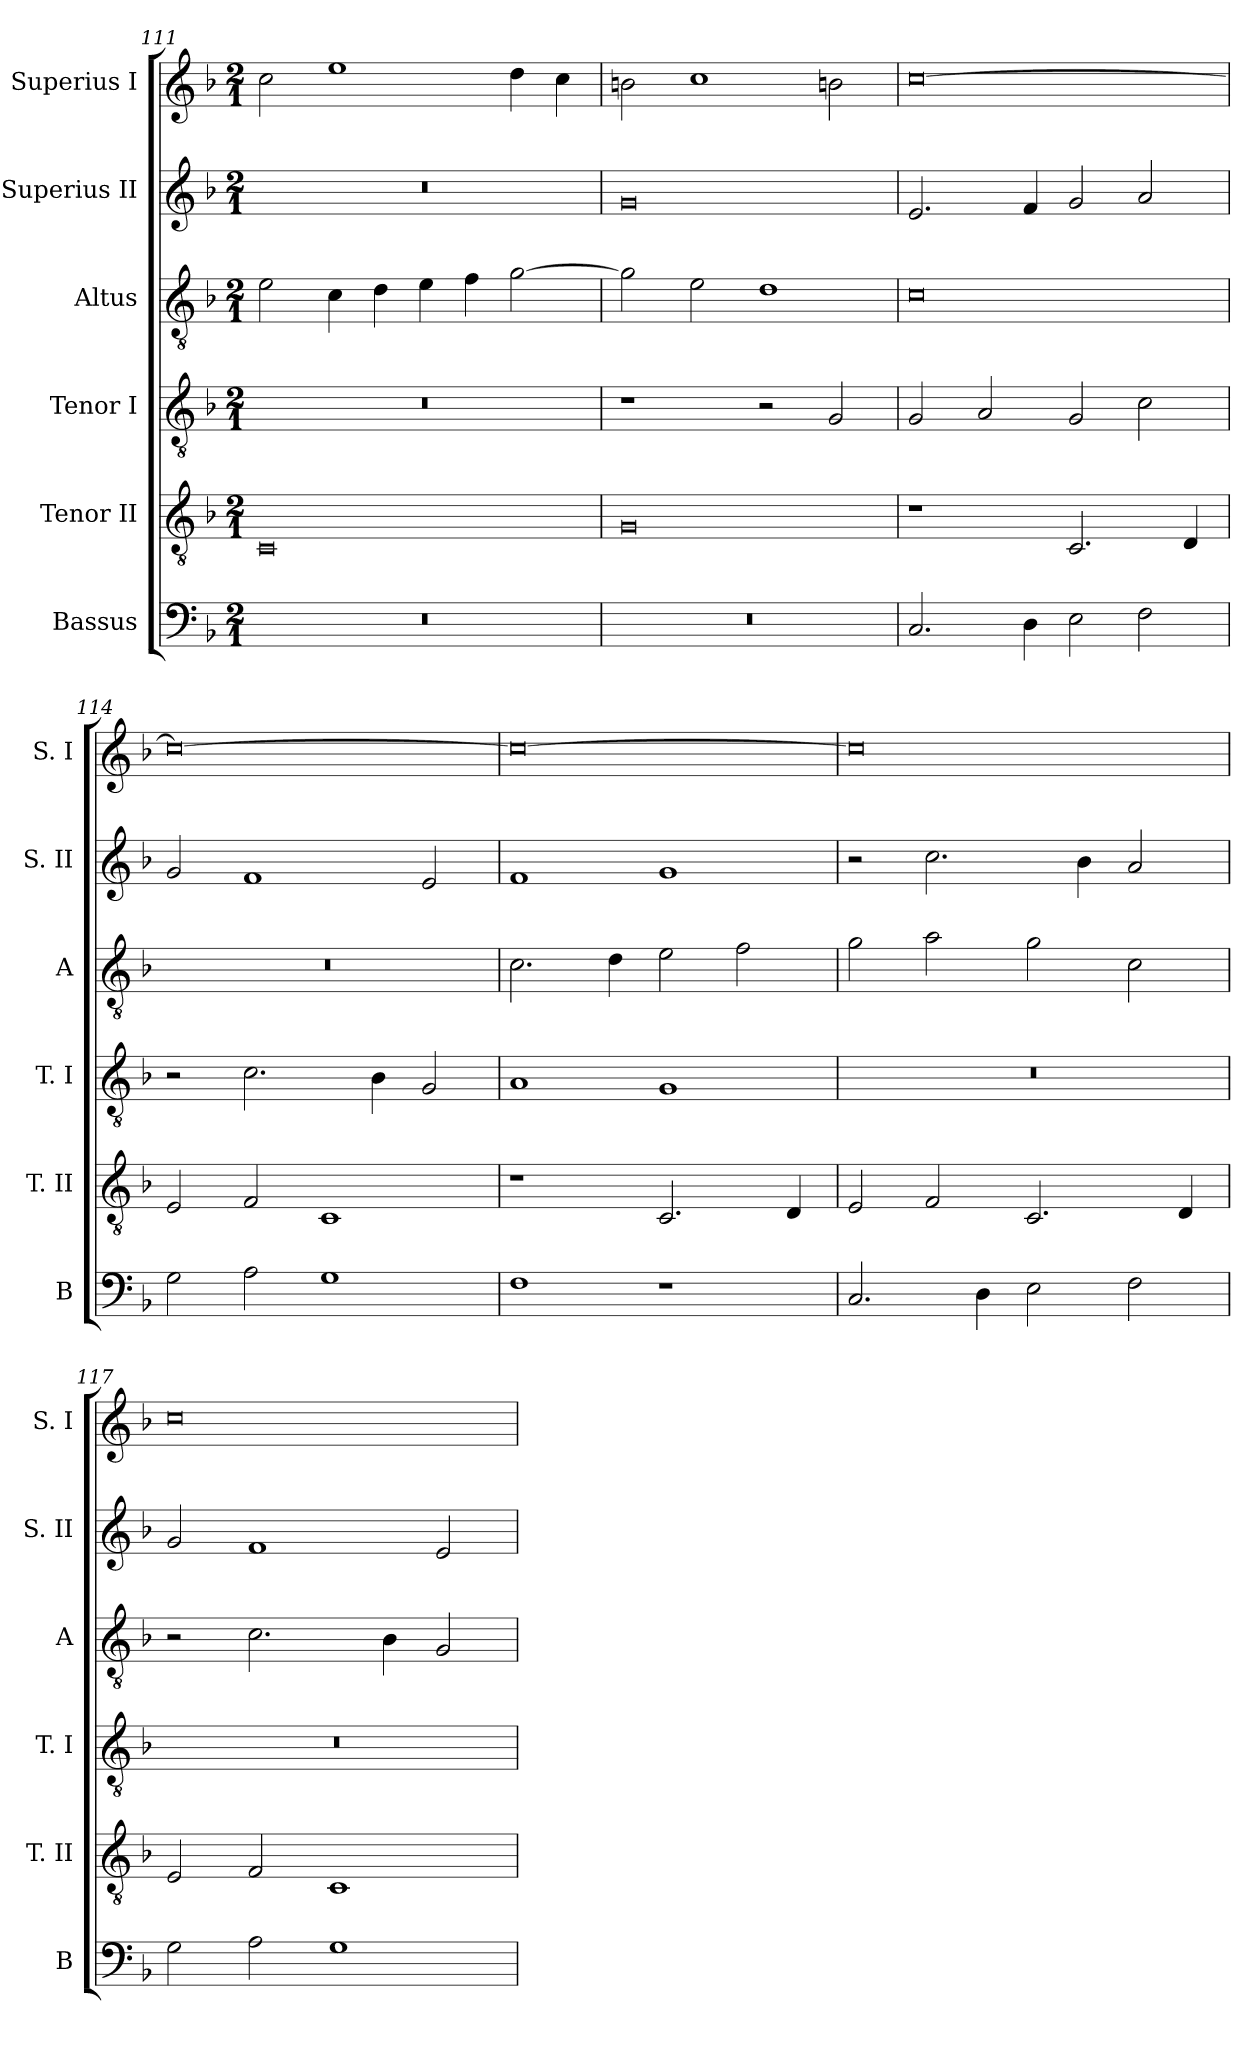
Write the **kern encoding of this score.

**kern	**kern	**kern	**kern	**kern	**kern
*part6	*part5	*part4	*part3	*part2	*part1
*staff6	*staff5	*staff4	*staff3	*staff2	*staff1
*I"Bassus	*I"Tenor II	*I"Tenor I	*I"Altus	*I"Superius II	*I"Superius I
*I'B	*I'T. II	*I'T. I	*I'A	*I'S. II	*I'S. I
*clefF4	*clefGv2	*clefGv2	*clefGv2	*clefG2	*clefG2
*k[b-]	*k[b-]	*k[b-]	*k[b-]	*k[b-]	*k[b-]
*F:	*F:	*F:	*F:	*F:	*F:
*M2/1	*M2/1	*M2/1	*M2/1	*M2/1	*M2/1
=111	=111	=111	=111	=111	=111
0r	0C	0r	2e	0r	2cc
.	.	.	4c	.	1ee
.	.	.	4d	.	.
.	.	.	4e	.	.
.	.	.	4f	.	.
.	.	.	[2g	.	4dd
.	.	.	.	.	4cc
=112	=112	=112	=112	=112	=112
0r	0G	1r	2g]	0g	2bn
.	.	.	2e	.	1cc
.	.	2r	1d	.	.
.	.	2G	.	.	2bn
=113	=113	=113	=113	=113	=113
2.C	1r	2G	0c	2.e	[0cc
.	.	2A	.	.	.
4D	.	.	.	4f	.
2E	2.C	2G	.	2g	.
2F	.	2c	.	2a	.
.	4D	.	.	.	.
=114	=114	=114	=114	=114	=114
2G	2E	2r	0r	2g	0cc_
2A	2F	2.c	.	1f	.
1G	1C	.	.	.	.
.	.	4B-	.	.	.
.	.	2G	.	2e	.
=115	=115	=115	=115	=115	=115
1F	1r	1A	2.c	1f	0cc_
.	.	.	4d	.	.
1r	2.C	1G	2e	1g	.
.	.	.	2f	.	.
.	4D	.	.	.	.
=116	=116	=116	=116	=116	=116
2.C	2E	0r	2g	2r	0cc]
.	2F	.	2a	2.cc	.
4D	.	.	.	.	.
2E	2.C	.	2g	.	.
.	.	.	.	4b-	.
2F	.	.	2c	2a	.
.	4D	.	.	.	.
=117	=117	=117	=117	=117	=117
2G	2E	0r	2r	2g	0cc
2A	2F	.	2.c	1f	.
1G	1C	.	.	.	.
.	.	.	4B-	.	.
.	.	.	2G	2e	.
=	=	=	=	=	=
*-	*-	*-	*-	*-	*-
